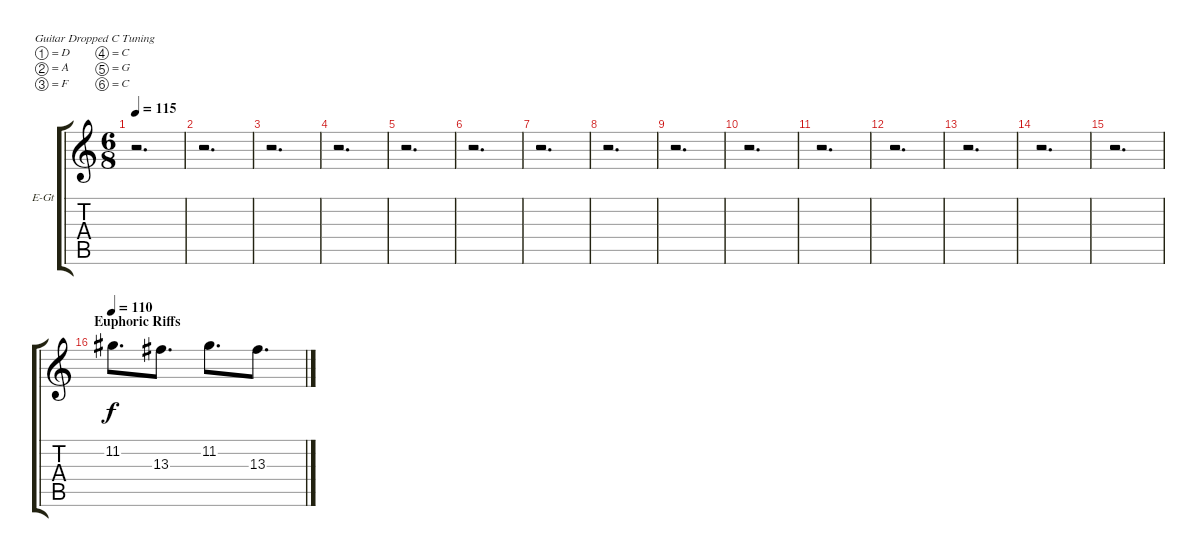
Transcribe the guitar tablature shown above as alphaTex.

\bracketExtendMode groupsimilarinstruments
\firstSystemTrackNameOrientation horizontal
\otherSystemsTrackNameOrientation horizontal
\track ("Lead Overdub" "E-Gt") {instrument distortionguitar}
\staff {score tabs}
\tuning (D4 A3 F3 C3 G2 C2)
\ts (6 8)
\tempo 115
\clef g2
\ks c
r.2{d dy f} |
r.2{d} |
r.2{d} |
r.2{d} |
r.2{d} |
r.2{d} |
r.2{d} |
r.2{d} |
r.2{d} |
r.2{d} |
r.2{d} |
r.2{d} |
r.2{d} |
r.2{d} |
r.2{d} |
\section ("" "Euphoric Riffs")
\tempo 110
11.2.8{d} 13.3.8{d} 11.2.8{d} 13.3.8{d}
